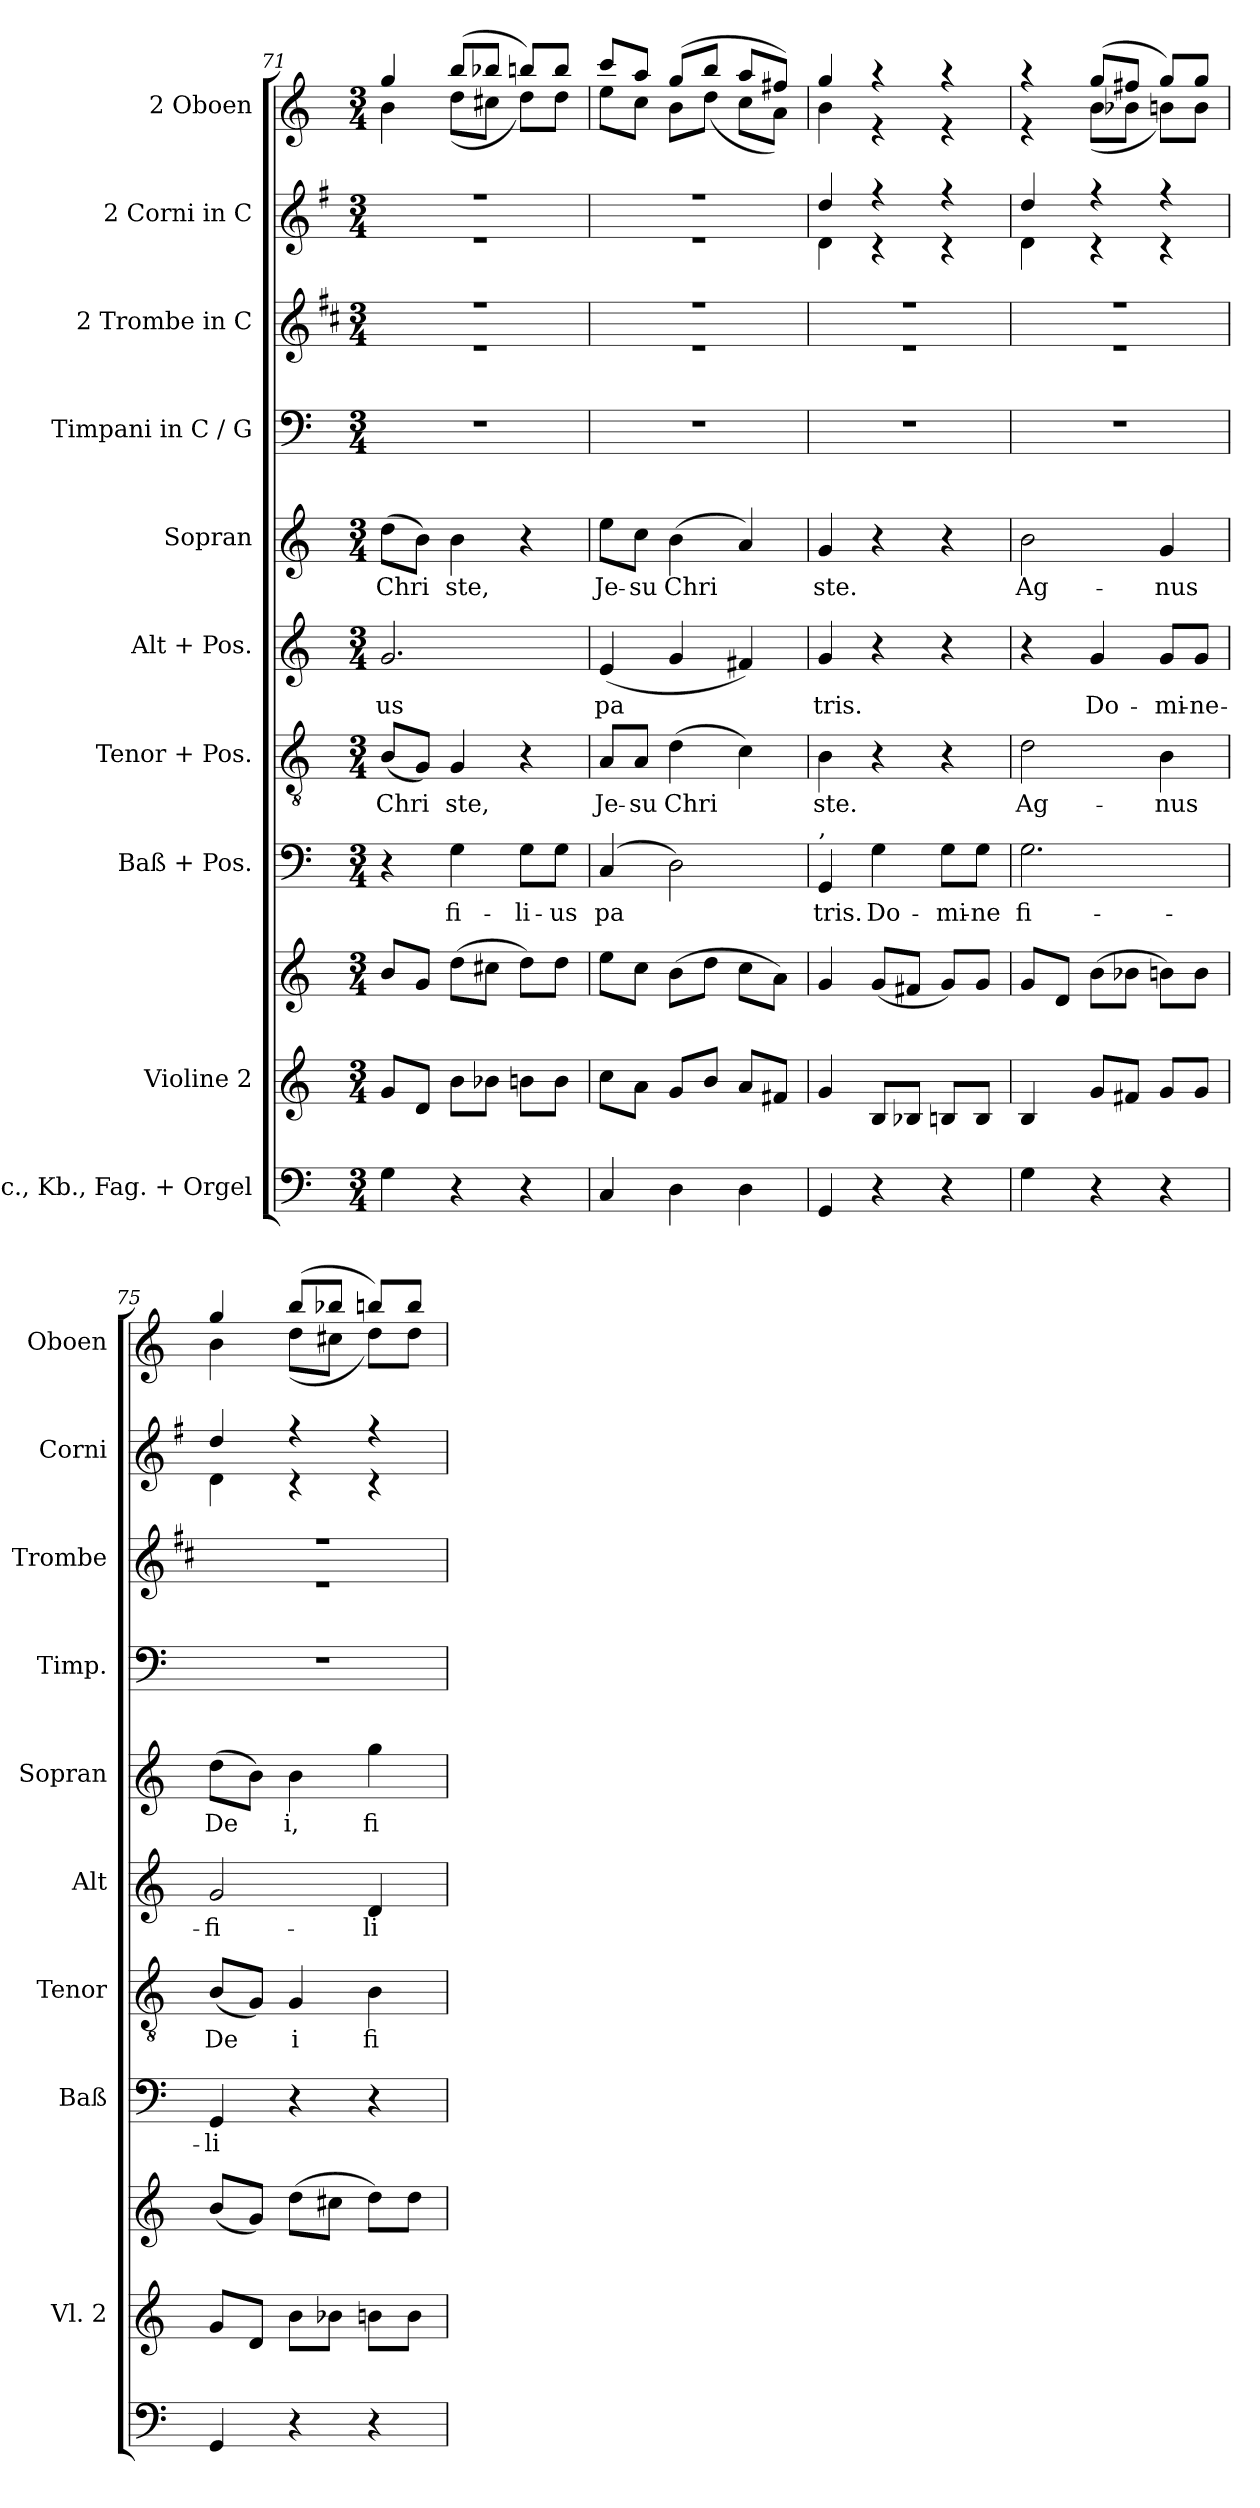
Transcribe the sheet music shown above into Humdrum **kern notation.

**kern	**kern	**kern	**kern	**text	**kern	**text	**kern	**text	**kern	**text	**kern	**kern	**kern	**kern
*part10	*part9	*part9	*part8	*part8	*part7	*part7	*part6	*part6	*part5	*part5	*part4	*part3	*part2	*part1
*staff11	*staff10	*staff9	*staff8	*staff8	*staff7	*staff7	*staff6	*staff6	*staff5	*staff5	*staff4	*staff3	*staff2	*staff1
*I"Vlc., Kb., Fag. + Orgel	*I"Violine 2	*	*I"Baß + Pos.	*	*I"Tenor + Pos.	*	*I"Alt + Pos.	*	*I"Sopran	*	*I"Timpani in C / G	*I"2 Trombe in C	*I"2 Corni in C	*I"2 Oboen
*	*I'Vl. 2	*	*I'Baß	*	*I'Tenor	*	*I'Alt	*	*I'Sopran	*	*I'Timp.	*I'Trombe	*I'Corni	*I'Oboen
*clefF4	*clefG2	*clefG2	*clefF4	*	*clefGv2	*	*clefG2	*	*clefG2	*	*clefF4	*clefG2	*clefG2	*clefG2
*	*	*	*	*	*	*	*	*	*	*	*	*ITrd1c2	*ITrd4c7	*
*k[]	*k[]	*k[]	*k[]	*	*k[]	*	*k[]	*	*k[]	*	*k[]	*k[]	*k[]	*k[]
*M3/4	*M3/4	*M3/4	*M3/4	*	*M3/4	*	*M3/4	*	*M3/4	*	*M3/4	*M3/4	*M3/4	*M3/4
=71	=71	=71	=71	=71	=71	=71	=71	=71	=71	=71	=71	=71	=71	=71
!	!	!	!	!	!	!LO:LY:b	!	!LO:LY:b	!	!LO:LY:b	!	!	!	!
*	*	*	*	*	*	*	*	*	*	*	*	*^	*^	*^
4G\	8g/L	8b/L	4r	.	(<8B/L	Chri	2.g/	us	(>8dd\L	Chri	2.r	2.r	2.r	2.r	2.r	4gg/	4b\
.	8d/J	8g/J	.	.	8G/J)	.	.	.	8b\J)	.	.	.	.	.	.	.	.
!	!	!	!	!LO:LY:b	!	!LO:LY:b	!	!	!	!LO:LY:b	!	!	!	!	!	!	!
4r	8b\L	(>8dd\L	4G\	fi-	4G/	ste,	.	.	4b\	ste,	.	.	.	.	.	(>8bb/L	(<8dd\L
.	8b-X\J	8cc#X\J	.	.	.	.	.	.	.	.	.	.	.	.	.	8bb-X/J	8cc#X\J
!	!	!	!	!LO:LY:b	!	!	!	!	!	!	!	!	!	!	!	!	!
4r	8bn\L	8dd\L)	8G\L	li-	4r	.	.	.	4r	.	.	.	.	.	.	8bbn/L)	8dd\L)
!	!	!	!	!LO:LY:b	!	!	!	!	!	!	!	!	!	!	!	!	!
.	8b\J	8dd\J	8G\J	us	.	.	.	.	.	.	.	.	.	.	.	8bb/J	8dd\J
=72	=72	=72	=72	=72	=72	=72	=72	=72	=72	=72	=72	=72	=72	=72	=72	=72	=72
!	!	!	!	!LO:LY:b	!	!LO:LY:b	!	!LO:LY:b	!	!LO:LY:b	!	!	!	!	!	!	!
4C/	8cc\L	8ee\L	(>4C/	pa	8A/L	Je-	(<4e/	pa	8ee\L	Je-	2.r	2.r	2.r	2.r	2.r	8ccc/L	8ee\L
!	!	!	!	!	!	!LO:LY:b	!	!	!	!LO:LY:b	!	!	!	!	!	!	!
.	8a\J	8cc\J	.	.	8A/J	su	.	.	8cc\J	su	.	.	.	.	.	8aa/J	8cc\J
!	!	!	!	!	!	!LO:LY:b	!	!	!	!LO:LY:b	!	!	!	!	!	!	!
4D\	8g/L	(>8b\L	2D\)	.	(>4d\	Chri	4g/	.	(>4b\	Chri	.	.	.	.	.	(>8gg/L	8b\L
.	8b/J	8dd\J	.	.	.	.	.	.	.	.	.	.	.	.	.	8bb/J	(<8dd\J
4D\	8a/L	8cc\L	.	.	4c\)	.	4f#X/)	.	4a/)	.	.	.	.	.	.	8aa/L	8cc\L
.	8f#X/J	8a\J)	.	.	.	.	.	.	.	.	.	.	.	.	.	8ff#X/J)	8a\J)
=73	=73	=73	=73	=73	=73	=73	=73	=73	=73	=73	=73	=73	=73	=73	=73	=73	=73
!	!	!	!LO:TX:a:t=,	!	!	!	!	!	!	!	!	!	!	!	!	!	!
!	!	!	!	!LO:LY:b	!	!LO:LY:b	!	!LO:LY:b	!	!LO:LY:b	!	!	!	!	!	!	!
4GG/	4g/	4g/	4GG/	tris.	4B\	ste.	4g/	tris.	4g/	ste.	2.r	2.r	2.r	4g/	4G\	4gg/	4b\
!	!	!	!	!LO:LY:b	!	!	!	!	!	!	!	!	!	!	!	!	!
4r	8B/L	(<8g/L	4G\	Do-	4r	.	4r	.	4r	.	.	.	.	4r	4r	4r	4r
.	8B-X/J	8f#X/J	.	.	.	.	.	.	.	.	.	.	.	.	.	.	.
!	!	!	!	!LO:LY:b	!	!	!	!	!	!	!	!	!	!	!	!	!
4r	8Bn/L	8g/L)	8G\L	mi-	4r	.	4r	.	4r	.	.	.	.	4r	4r	4r	4r
!	!	!	!	!LO:LY:b	!	!	!	!	!	!	!	!	!	!	!	!	!
.	8B/J	8g/J	8G\J	ne	.	.	.	.	.	.	.	.	.	.	.	.	.
!!LO:PB:g=z	!!
=74	=74	=74	=74	=74	=74	=74	=74	=74	=74	=74	=74	=74	=74	=74	=74	=74	=74
!	!	!	!	!LO:LY:b	!	!LO:LY:b	!	!	!	!LO:LY:b	!	!	!	!	!	!	!
4G\	4B/	8g/L	2.G\	fi-	2d\	Ag-	4r	.	2b\	Ag-	2.r	2.r	2.r	4g/	4G\	4r	4r
.	.	8d/J	.	.	.	.	.	.	.	.	.	.	.	.	.	.	.
!	!	!	!	!	!	!	!	!LO:LY:b	!	!	!	!	!	!	!	!	!
4r	8g/L	(>8b\L	.	.	.	.	4g/	Do-	.	.	.	.	.	4r	4r	(>8gg/L	(<8b\L
.	8f#X/J	8b-X\J	.	.	.	.	.	.	.	.	.	.	.	.	.	8ff#X/J	8b-X\J
!	!	!	!	!	!	!LO:LY:b	!	!LO:LY:b	!	!LO:LY:b	!	!	!	!	!	!	!
4r	8g/L	8bn\L)	.	.	4B\	nus	8g/L	mi-	4g/	nus	.	.	.	4r	4r	8gg/L)	8bn\L)
!	!	!	!	!	!	!	!	!LO:LY:b	!	!	!	!	!	!	!	!	!
.	8g/J	8b\J	.	.	.	.	8g/J	ne-	.	.	.	.	.	.	.	8gg/J	8b\J
!!LO:PB:g=z	!!
=75	=75	=75	=75	=75	=75	=75	=75	=75	=75	=75	=75	=75	=75	=75	=75	=75	=75
!	!	!	!	!LO:LY:b	!	!LO:LY:b	!	!LO:LY:b	!	!LO:LY:b	!	!	!	!	!	!	!
4GG/	8g/L	(<8b/L	4GG/	-li	(<8B/L	De	2g/	fi-	(>8dd\L	De	2.r	2.r	2.r	4g/	4G\	4gg/	4b\
.	8d/J	8g/J)	.	.	8G/J)	.	.	.	8b\J)	.	.	.	.	.	.	.	.
!	!	!	!	!	!	!LO:LY:b	!	!	!	!LO:LY:b	!	!	!	!	!	!	!
4r	8b\L	(>8dd\L	4r	.	4G/	i	.	.	4b\	i,	.	.	.	4r	4r	(>8bb/L	(<8dd\L
.	8b-X\J	8cc#X\J	.	.	.	.	.	.	.	.	.	.	.	.	.	8bb-X/J	8cc#X\J
!	!	!	!	!	!	!LO:LY:b	!	!LO:LY:b	!	!LO:LY:b	!	!	!	!	!	!	!
4r	8bn\L	8dd\L)	4r	.	4B\	fi-	4d/	li	4gg\	fi-	.	.	.	4r	4r	8bbn/L)	8dd\L)
.	8b\J	8dd\J	.	.	.	.	.	.	.	.	.	.	.	.	.	8bb/J	8dd\J
*	*	*	*	*	*	*	*	*	*	*	*	*v	*v	*	*	*v	*v
*	*	*	*	*	*	*	*	*	*	*	*	*	*v	*v	*
=	=	=	=	=	=	=	=	=	=	=	=	=	=	=
*-	*-	*-	*-	*-	*-	*-	*-	*-	*-	*-	*-	*-	*-	*-
